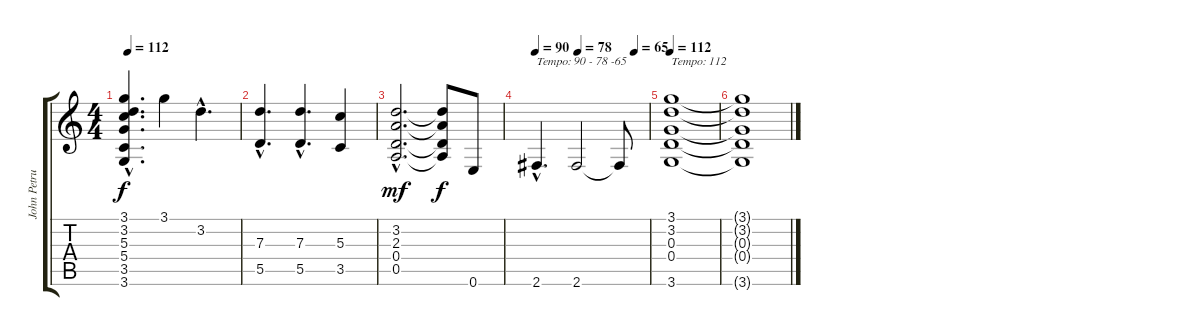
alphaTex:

\track ("John Petrucci - 6 Strings Guitar" "John Petru") {instrument distortionguitar}
\staff {score tabs}
\tuning (E4 B3 G3 D3 A2 E2) {hide}
\ts (4 4)
\tempo 112
\clef g2
\ks c
(3.1{hac} 3.2 5.3 5.4 3.5 3.6).4{d dy f} 3.1.4 3.2{hac}.4{d} |
(7.3{hac} 5.5{hac}).4{d} (7.3{hac} 5.5{hac}).4{d} (5.3 3.5).4 |
(3.2{hac} 2.3{hac} 0.4{hac} 0.5{hac}).2{d dy mf} (3.2{t} 2.3{t} 0.4{t} 0.5{t}).8{dy f} 0.6.8 |
\tempo 90
\tempo (78 0.375)
\tempo (65 0.875)
2.6{hac}.4{d txt "Tempo: 90 - 78 -65"} 2.6.2 2.6{t}.8 |
\tempo 112
(3.1 3.2 0.3 0.4 3.6).1{txt "Tempo: 112"} |
(3.1{t} 3.2{t} 0.3{t} 0.4{t} 3.6{t}).1
